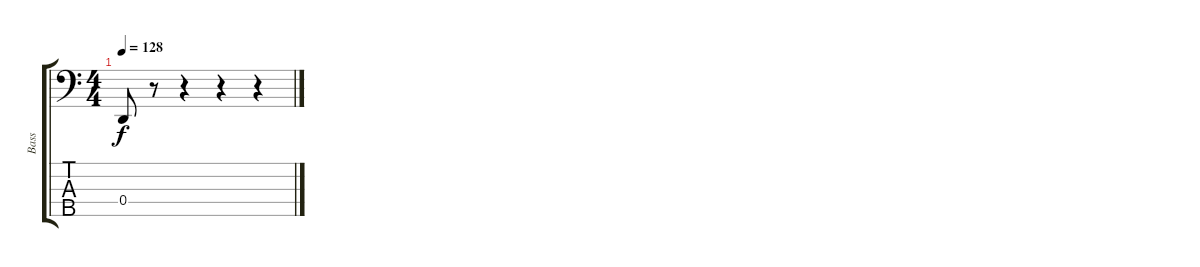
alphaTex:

\track ("Bass" "Bass") {instrument electricbasspick}
\staff {score tabs}
\tuning (F2 C2 G1 D1 A0) {hide}
\ts (4 4)
\tempo 128
\clef f4
\ks c
0.4.8{dy f} r.8 r.4 r.4 r.4
